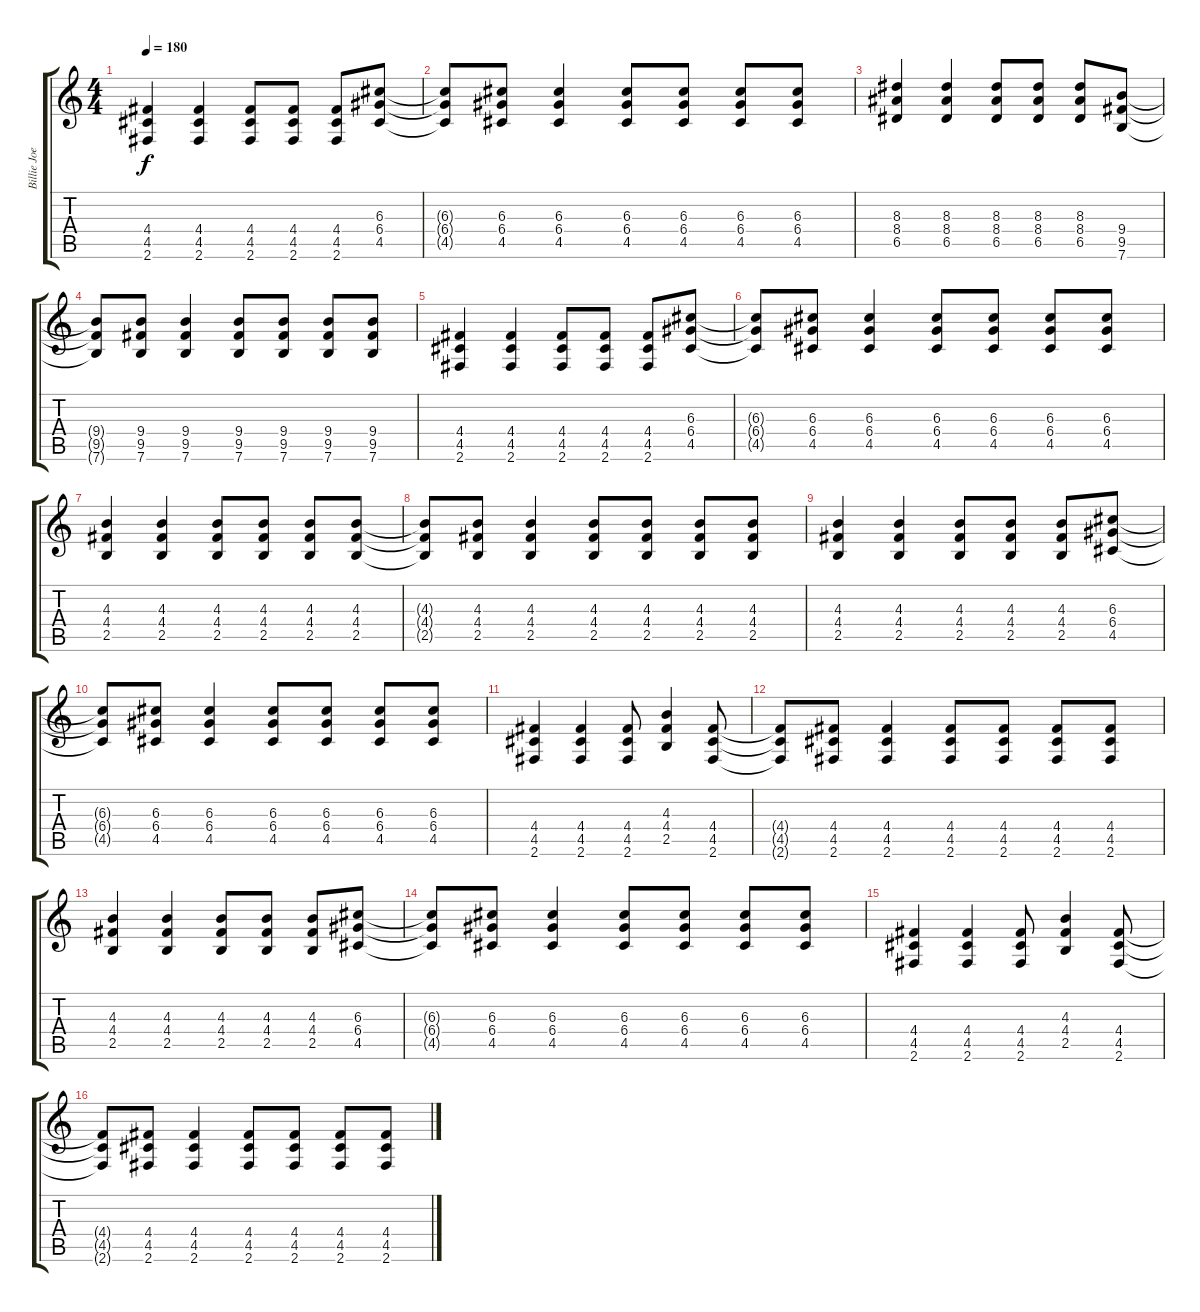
\track ("Billie Joe Guitar" "Billie Joe") {instrument distortionguitar}
\staff {score tabs}
\tuning (E4 B3 G3 D3 A2 E2) {hide}
\ts (4 4)
\tempo 180
\clef g2
\ks c
(4.4 4.5 2.6).4{dy f} (4.4 4.5 2.6).4 (4.4 4.5 2.6).8 (4.4 4.5 2.6).8 (4.4 4.5 2.6).8 (6.3 6.4 4.5).8 |
(6.3{t} 6.4{t} 4.5{t}).8 (6.3 6.4 4.5).8 (6.3 6.4 4.5).4 (6.3 6.4 4.5).8 (6.3 6.4 4.5).8 (6.3 6.4 4.5).8 (6.3 6.4 4.5).8 |
(8.3 8.4 6.5).4 (8.3 8.4 6.5).4 (8.3 8.4 6.5).8 (8.3 8.4 6.5).8 (8.3 8.4 6.5).8 (9.4 9.5 7.6).8 |
(9.4{t} 9.5{t} 7.6{t}).8 (9.4 9.5 7.6).8 (9.4 9.5 7.6).4 (9.4 9.5 7.6).8 (9.4 9.5 7.6).8 (9.4 9.5 7.6).8 (9.4 9.5 7.6).8 |
(4.4 4.5 2.6).4 (4.4 4.5 2.6).4 (4.4 4.5 2.6).8 (4.4 4.5 2.6).8 (4.4 4.5 2.6).8 (6.3 6.4 4.5).8 |
(6.3{t} 6.4{t} 4.5{t}).8 (6.3 6.4 4.5).8 (6.3 6.4 4.5).4 (6.3 6.4 4.5).8 (6.3 6.4 4.5).8 (6.3 6.4 4.5).8 (6.3 6.4 4.5).8 |
(4.3 4.4 2.5).4 (4.3 4.4 2.5).4 (4.3 4.4 2.5).8 (4.3 4.4 2.5).8 (4.3 4.4 2.5).8 (4.3 4.4 2.5).8 |
(4.3{t} 4.4{t} 2.5{t}).8 (4.3 4.4 2.5).8 (4.3 4.4 2.5).4 (4.3 4.4 2.5).8 (4.3 4.4 2.5).8 (4.3 4.4 2.5).8 (4.3 4.4 2.5).8 |
(4.3 4.4 2.5).4 (4.3 4.4 2.5).4 (4.3 4.4 2.5).8 (4.3 4.4 2.5).8 (4.3 4.4 2.5).8 (6.3 6.4 4.5).8 |
(6.3{t} 6.4{t} 4.5{t}).8 (6.3 6.4 4.5).8 (6.3 6.4 4.5).4 (6.3 6.4 4.5).8 (6.3 6.4 4.5).8 (6.3 6.4 4.5).8 (6.3 6.4 4.5).8 |
(4.4 4.5 2.6).4 (4.4 4.5 2.6).4 (4.4 4.5 2.6).8 (4.3 4.4 2.5).4 (4.4 4.5 2.6).8 |
(4.4{t} 4.5{t} 2.6{t}).8 (4.4 4.5 2.6).8 (4.4 4.5 2.6).4 (4.4 4.5 2.6).8 (4.4 4.5 2.6).8 (4.4 4.5 2.6).8 (4.4 4.5 2.6).8 |
(4.3 4.4 2.5).4 (4.3 4.4 2.5).4 (4.3 4.4 2.5).8 (4.3 4.4 2.5).8 (4.3 4.4 2.5).8 (6.3 6.4 4.5).8 |
(6.3{t} 6.4{t} 4.5{t}).8 (6.3 6.4 4.5).8 (6.3 6.4 4.5).4 (6.3 6.4 4.5).8 (6.3 6.4 4.5).8 (6.3 6.4 4.5).8 (6.3 6.4 4.5).8 |
(4.4 4.5 2.6).4 (4.4 4.5 2.6).4 (4.4 4.5 2.6).8 (4.3 4.4 2.5).4 (4.4 4.5 2.6).8 |
(4.4{t} 4.5{t} 2.6{t}).8 (4.4 4.5 2.6).8 (4.4 4.5 2.6).4 (4.4 4.5 2.6).8 (4.4 4.5 2.6).8 (4.4 4.5 2.6).8 (4.4 4.5 2.6).8
